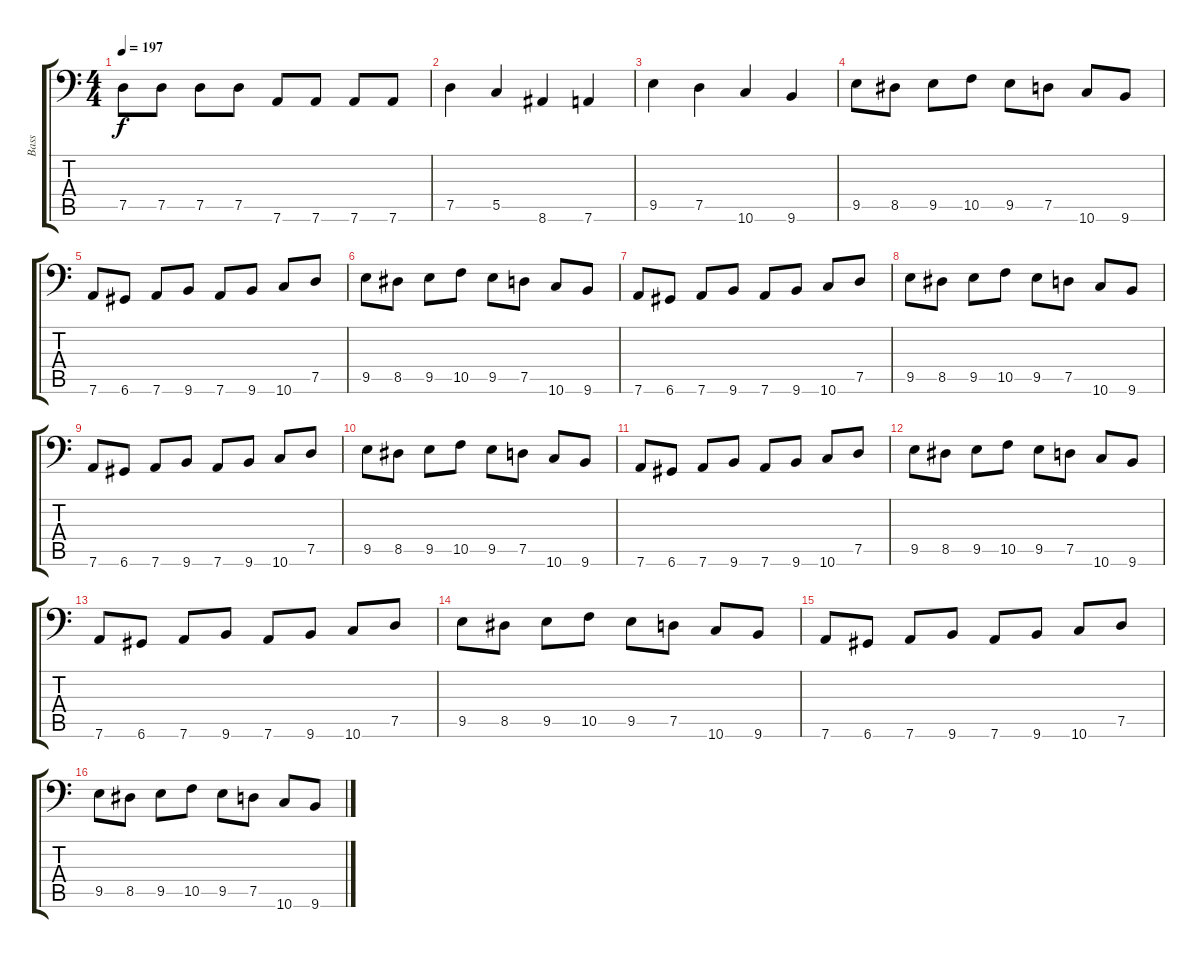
\track ("Bass" "Bass") {instrument electricbasspick}
\staff {score tabs}
\tuning (D3 A2 F2 C2 G1 D1) {hide}
\ts (4 4)
\tempo 197
\clef f4
\ks c
7.5.8{dy f} 7.5.8 7.5.8 7.5.8 7.6.8 7.6.8 7.6.8 7.6.8 |
7.5.4 5.5.4 8.6.4 7.6.4 |
9.5.4 7.5.4 10.6.4 9.6.4 |
9.5.8 8.5.8 9.5.8 10.5.8 9.5.8 7.5.8 10.6.8 9.6.8 |
7.6.8 6.6.8 7.6.8 9.6.8 7.6.8 9.6.8 10.6.8 7.5.8 |
9.5.8 8.5.8 9.5.8 10.5.8 9.5.8 7.5.8 10.6.8 9.6.8 |
7.6.8 6.6.8 7.6.8 9.6.8 7.6.8 9.6.8 10.6.8 7.5.8 |
9.5.8 8.5.8 9.5.8 10.5.8 9.5.8 7.5.8 10.6.8 9.6.8 |
7.6.8 6.6.8 7.6.8 9.6.8 7.6.8 9.6.8 10.6.8 7.5.8 |
9.5.8 8.5.8 9.5.8 10.5.8 9.5.8 7.5.8 10.6.8 9.6.8 |
7.6.8 6.6.8 7.6.8 9.6.8 7.6.8 9.6.8 10.6.8 7.5.8 |
9.5.8 8.5.8 9.5.8 10.5.8 9.5.8 7.5.8 10.6.8 9.6.8 |
7.6.8 6.6.8 7.6.8 9.6.8 7.6.8 9.6.8 10.6.8 7.5.8 |
9.5.8 8.5.8 9.5.8 10.5.8 9.5.8 7.5.8 10.6.8 9.6.8 |
7.6.8 6.6.8 7.6.8 9.6.8 7.6.8 9.6.8 10.6.8 7.5.8 |
9.5.8 8.5.8 9.5.8 10.5.8 9.5.8 7.5.8 10.6.8 9.6.8
